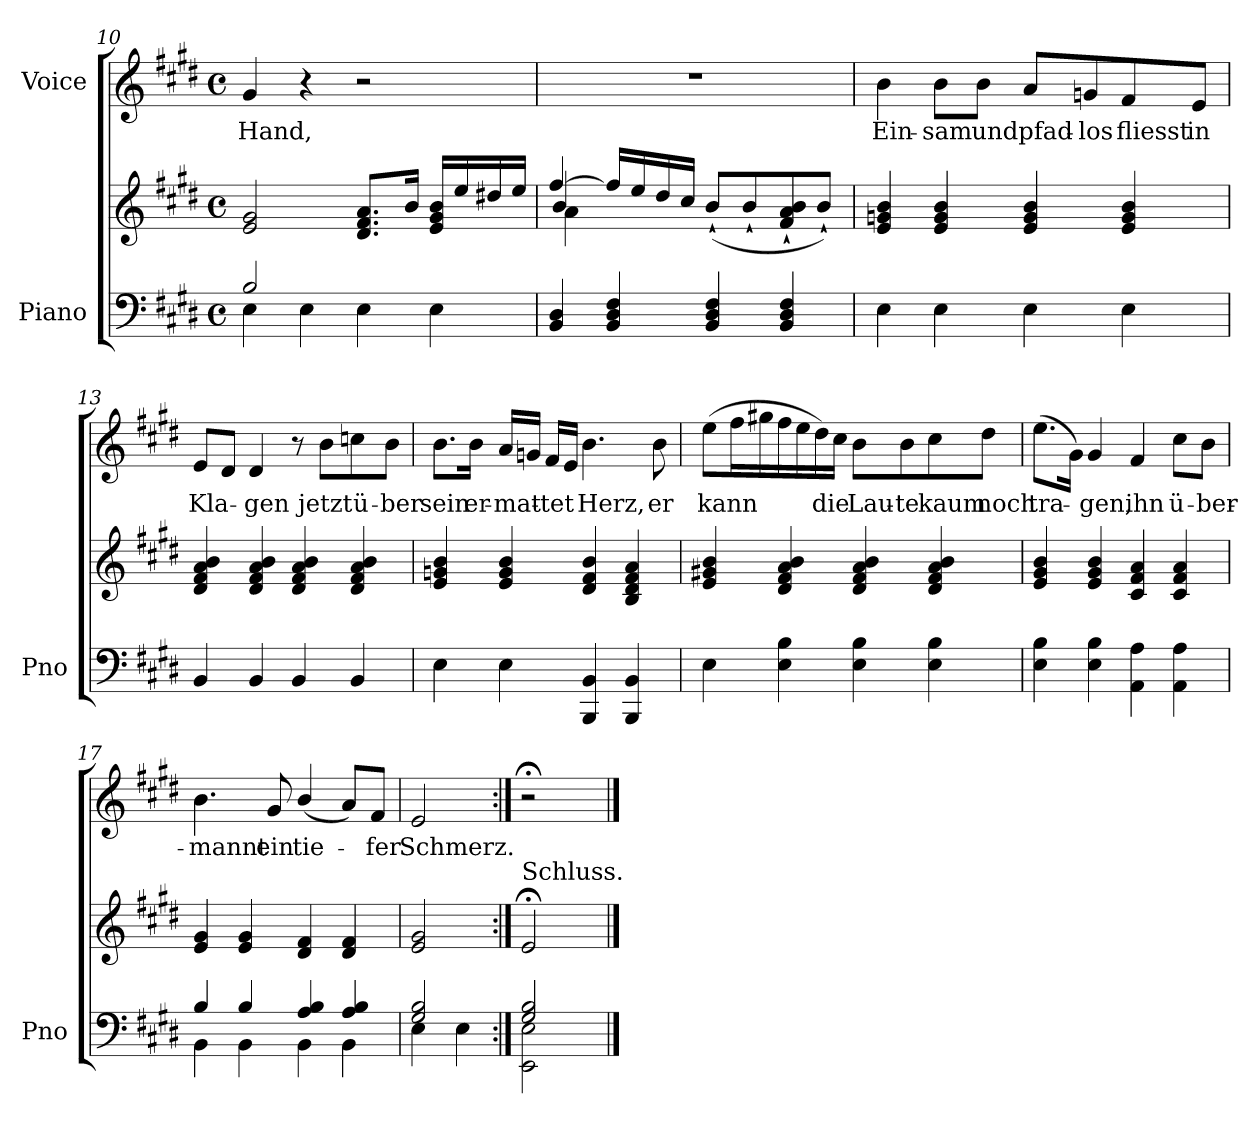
**kern	**kern	**kern	**text
*part2	*part2	*part1	*part1
*staff3	*staff2	*staff1	*staff1
*I"Piano	*	*I"Voice	*
*I'Pno	*	*	*
*clefF4	*clefG2	*clefG2	*
*k[f#c#g#d#]	*k[f#c#g#d#]	*k[f#c#g#d#]	*
*M4/4	*M4/4	*M4/4	*
*met(c)	*met(c)	*met(c)	*
=10	=10	=10	=10
*^	*	*	*
!	!	!	!	!LO:LY:b
4E\	2B/	2e/ 2g#/	4g#/	Hand,
4E\	.	.	4r	.
4E\	2ryy	8.d#/ 8.f#/ 8.a/L	2r	.
.	.	16b/Jk	.	.
4E\	.	16e/ 16g#/ 16b/LL	.	.
.	.	16ee/	.	.
.	.	16dd#X/	.	.
.	.	16ee/JJ	.	.
*v	*v	*	*	*
!!LO:PB:g=z
=11	=11	=11	=11
*	*^	*	*
*	*	*^	*	*
4BB/ 4D#/	[4ff#/	4b/	4a\	1r	.
4BB/ 4D#/ 4F#/	16ff#/LL]	4ryy	4rAyy	.	.
.	16ee/	.	.	.	.
.	16dd#/	.	.	.	.
.	16cc#/JJ	.	.	.	.
4BB/ 4D#/ 4F#/	(>8b`/L	2ryy	2rAyy	.	.
.	8b`/	.	.	.	.
4BB/ 4D#/ 4F#/	8f#/` 8a/` 8b/`	.	.	.	.
.	8b`/J)	.	.	.	.
*	*v	*v	*v	*	*
=12	=12	=12	=12
!	!	!	!LO:LY:b
4E\	4e/ 4gn/ 4b/	4b\	Ein-
!	!	!	!LO:LY:b
4E\	4e/ 4g/ 4b/	8b\L	-sam
!	!	!	!LO:LY:b
.	.	8b\J	und
!	!	!	!LO:LY:b
4E\	4e/ 4g/ 4b/	8a/L	pfad-
!	!	!	!LO:LY:b
.	.	8gn/	-los
!	!	!	!LO:LY:b
4E\	4e/ 4g/ 4b/	8f#/	fliesst
!	!	!	!LO:LY:b
.	.	8e/J	in
=13	=13	=13	=13
!	!	!	!LO:LY:b
4BB/	4d#/ 4f#/ 4a/ 4b/	8e/L	Kla-
.	.	8d#/J	.
!	!	!	!LO:LY:b
4BB/	4d#/ 4f#/ 4a/ 4b/	4d#/	-gen
4BB/	4d#/ 4f#/ 4a/ 4b/	8r	.
!	!	!	!LO:LY:b
.	.	8b\L	jetzt
!	!	!	!LO:LY:b
4BB/	4d#/ 4f#/ 4a/ 4b/	8ccn\	ü-
!	!	!	!LO:LY:b
.	.	8b\J	-ber
!!LO:LB:g=z
=14	=14	=14	=14
!	!	!	!LO:LY:b
4E\	4e/ 4gn/ 4b/	8.b\L	sein
!	!	!	!LO:LY:b
.	.	16b\Jk	er-
!	!	!	!LO:LY:b
4E\	4e/ 4g/ 4b/	16a/LL	-mat-
.	.	16gn/JJ	.
!	!	!	!LO:LY:b
.	.	16f#/LL	-tet
.	.	16e/JJ	.
!	!	!	!LO:LY:b
4BBB/ 4BB/	4d#/ 4f#/ 4b/	4.b\	Herz,
4BBB/ 4BB/	4B/ 4d#/ 4f#/ 4a/	.	.
!	!	!	!LO:LY:b
.	.	8b\	er
=15	=15	=15	=15
!	!	!	!LO:LY:b
4E\	4e/ 4g#X/ 4b/	(>8ee\L	kann
.	.	16ff#\L	.
.	.	16gg#X\	.
4E\ 4B\	4d#/ 4f#/ 4a/ 4b/	16ff#\	.
.	.	16ee\	.
.	.	16dd#\)	.
!	!	!	!LO:LY:b
.	.	16cc#\JJ	die
!	!	!	!LO:LY:b
4E\ 4B\	4d#/ 4f#/ 4a/ 4b/	8b\L	Lau-
!	!	!	!LO:LY:b
.	.	8b\	-te
!	!	!	!LO:LY:b
4E\ 4B\	4d#/ 4f#/ 4a/ 4b/	8cc#\	kaum
!	!	!	!LO:LY:b
.	.	8dd#\J	noch
=16	=16	=16	=16
!	!	!	!LO:LY:b
4E\ 4B\	4e/ 4g#/ 4b/	(>8.ee\L	tra-
.	.	16g#\Jk)	.
!	!	!	!LO:LY:b
4E\ 4B\	4e/ 4g#/ 4b/	4g#/	-gen,
!	!	!	!LO:LY:b
4AA\ 4A\	4c#/ 4f#/ 4a/	4f#/	ihn
!	!	!	!LO:LY:b
4AA\ 4A\	4c#/ 4f#/ 4a/	8cc#\L	ü-
!	!	!	!LO:LY:b
.	.	8b\J	-ber-
!!LO:LB:g=z
=17	=17	=17	=17
*^	*	*	*
!	!	!	!	!LO:LY:b
4BB\	4B/	4e/ 4g#/	4.b\	-mannt
4BB\	4B/	4e/ 4g#/	.	.
!	!	!	!	!LO:LY:b
.	.	.	8g#/	ein
!	!	!	!	!LO:LY:b
4BB\	4A/ 4B/	4d#/ 4f#/	(<4b/	tie-
4BB\	4A/ 4B/	4d#/ 4f#/	8a/L)	.
!	!	!	!	!LO:LY:b
.	.	.	8f#/J	-fer
=18	=18	=18	=18	=18
!	!	!	!	!LO:LY:b
4E\	2G#/ 2B/	2e/ 2g#/	2e/	Schmerz.
4E\	.	.	.	.
=19:|!	=19:|!	=19:|!	=19:|!	=19:|!
!	!	!LO:TX:a:t=Schluss.	!	!
2EE\ 2E\	2G#/ 2B/	2e;</	2r;<	.
*v	*v	*	*	*
==	==	==	==
*-	*-	*-	*-
